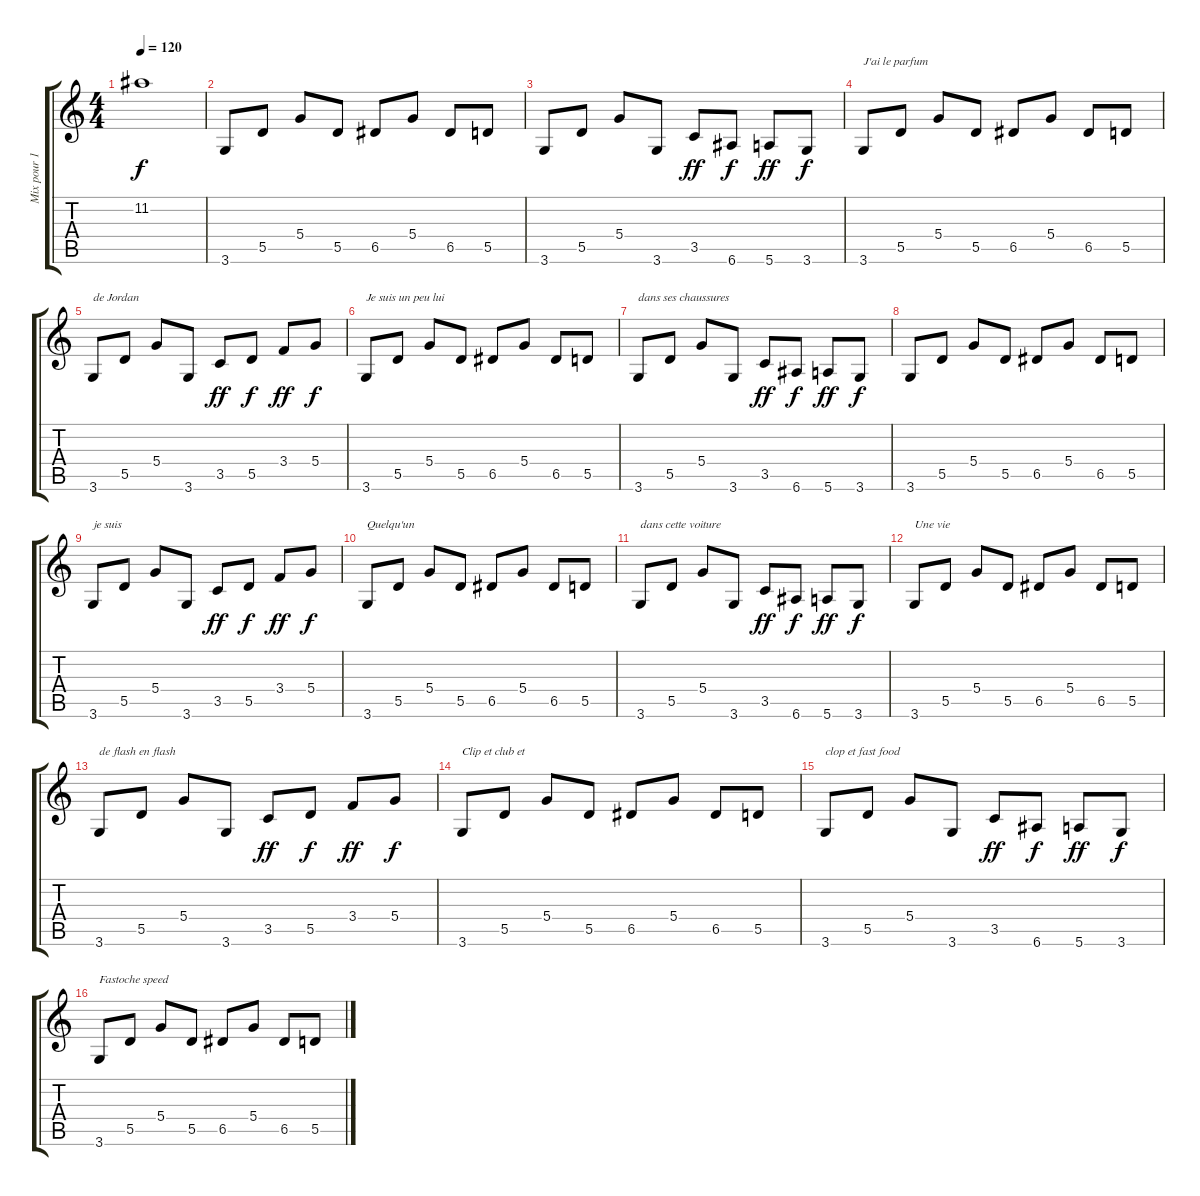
\track ("Mix pour 1 guitare par julien elkoubi" "Mix pour 1") {instrument electricguitarmuted}
\staff {score tabs}
\tuning (E4 B3 G3 D3 A2 E2) {hide}
\ts (4 4)
\tempo 120
\clef g2
\ks c
11.2.1{dy f} |
3.6.8 5.5.8 5.4.8 5.5.8 6.5.8 5.4.8 6.5.8 5.5.8 |
3.6.8 5.5.8 5.4.8 3.6.8 3.5.8{dy ff} 6.6.8{dy f} 5.6.8{dy ff} 3.6.8{dy f} |
3.6.8{txt "J'ai le parfum "} 5.5.8 5.4.8 5.5.8 6.5.8 5.4.8 6.5.8 5.5.8 |
3.6.8{txt "de Jordan"} 5.5.8 5.4.8 3.6.8 3.5.8{dy ff} 5.5.8{dy f} 3.4.8{dy ff} 5.4.8{dy f} |
3.6.8{txt "Je suis un peu lui "} 5.5.8 5.4.8 5.5.8 6.5.8 5.4.8 6.5.8 5.5.8 |
3.6.8{txt "dans ses chaussures"} 5.5.8 5.4.8 3.6.8 3.5.8{dy ff} 6.6.8{dy f} 5.6.8{dy ff} 3.6.8{dy f} |
3.6.8{txt ""} 5.5.8 5.4.8 5.5.8 6.5.8 5.4.8 6.5.8 5.5.8 |
3.6.8{txt "je suis"} 5.5.8 5.4.8 3.6.8 3.5.8{dy ff} 5.5.8{dy f} 3.4.8{dy ff} 5.4.8{dy f} |
3.6.8{txt "Quelqu'un "} 5.5.8 5.4.8 5.5.8 6.5.8 5.4.8 6.5.8 5.5.8 |
3.6.8{txt "dans cette voiture"} 5.5.8 5.4.8 3.6.8 3.5.8{dy ff} 6.6.8{dy f} 5.6.8{dy ff} 3.6.8{dy f} |
3.6.8{txt "Une vie "} 5.5.8 5.4.8 5.5.8 6.5.8 5.4.8 6.5.8 5.5.8 |
3.6.8{txt "de flash en flash"} 5.5.8 5.4.8 3.6.8 3.5.8{dy ff} 5.5.8{dy f} 3.4.8{dy ff} 5.4.8{dy f} |
3.6.8{txt "Clip et club et "} 5.5.8 5.4.8 5.5.8 6.5.8 5.4.8 6.5.8 5.5.8 |
3.6.8{txt "clop et fast food"} 5.5.8 5.4.8 3.6.8 3.5.8{dy ff} 6.6.8{dy f} 5.6.8{dy ff} 3.6.8{dy f} |
3.6.8{txt "Fastoche speed "} 5.5.8 5.4.8 5.5.8 6.5.8 5.4.8 6.5.8 5.5.8
